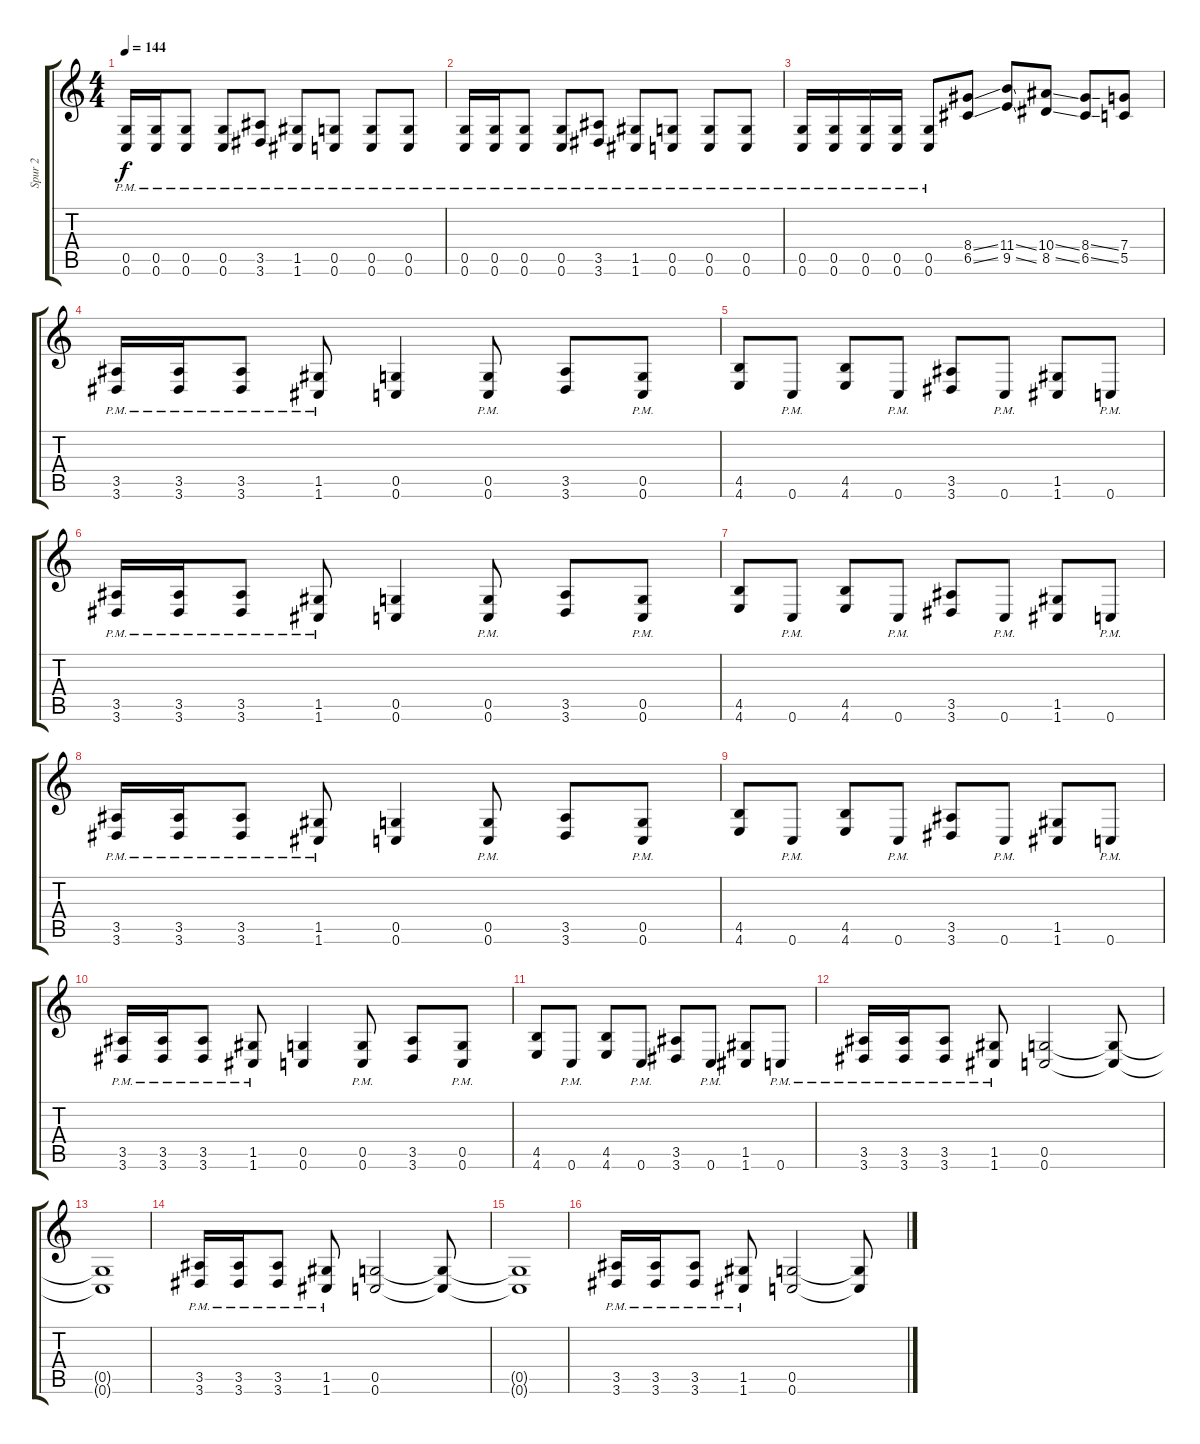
\track ("Spur 2" "Spur 2") {instrument distortionguitar}
\staff {score tabs}
\tuning (D4 A3 F3 C3 G2 C2) {hide}
\ts (4 4)
\tempo 144
\clef g2
\ks c
(0.5{pm} 0.6{pm}).16{dy f} (0.5{pm} 0.6{pm}).16 (0.5{pm} 0.6{pm}).8 (0.5{pm} 0.6{pm}).8 (3.5{pm} 3.6{pm}).8 (1.5{pm} 1.6{pm}).8 (0.5{pm} 0.6{pm}).8 (0.5{pm} 0.6{pm}).8 (0.5{pm} 0.6{pm}).8 |
(0.5{pm} 0.6{pm}).16 (0.5{pm} 0.6{pm}).16 (0.5{pm} 0.6{pm}).8 (0.5{pm} 0.6{pm}).8 (3.5{pm} 3.6{pm}).8 (1.5{pm} 1.6{pm}).8 (0.5{pm} 0.6{pm}).8 (0.5{pm} 0.6{pm}).8 (0.5{pm} 0.6{pm}).8 |
(0.5{pm} 0.6{pm}).16 (0.5{pm} 0.6{pm}).16 (0.5{pm} 0.6{pm}).16 (0.5{pm} 0.6{pm}).16 (0.5{pm} 0.6{pm}).8 (8.4{ss} 6.5{ss}).8 (11.4{ss} 9.5{ss}).8 (10.4{ss} 8.5{ss}).8 (8.4{ss} 6.5{ss}).8 (7.4 5.5).8 |
(3.5{pm} 3.6{pm}).16 (3.5{pm} 3.6{pm}).16 (3.5{pm} 3.6{pm}).8 (1.5{pm} 1.6{pm}).8 (0.5 0.6).4 (0.5{pm} 0.6{pm}).8 (3.5 3.6).8 (0.5{pm} 0.6{pm}).8 |
(4.5 4.6).8 0.6{pm}.8 (4.5 4.6).8 0.6{pm}.8 (3.5 3.6).8 0.6{pm}.8 (1.5 1.6).8 0.6{pm}.8 |
(3.5{pm} 3.6{pm}).16 (3.5{pm} 3.6{pm}).16 (3.5{pm} 3.6{pm}).8 (1.5{pm} 1.6{pm}).8 (0.5 0.6).4 (0.5{pm} 0.6{pm}).8 (3.5 3.6).8 (0.5{pm} 0.6{pm}).8 |
(4.5 4.6).8 0.6{pm}.8 (4.5 4.6).8 0.6{pm}.8 (3.5 3.6).8 0.6{pm}.8 (1.5 1.6).8 0.6{pm}.8 |
(3.5{pm} 3.6{pm}).16 (3.5{pm} 3.6{pm}).16 (3.5{pm} 3.6{pm}).8 (1.5{pm} 1.6{pm}).8 (0.5 0.6).4 (0.5{pm} 0.6{pm}).8 (3.5 3.6).8 (0.5{pm} 0.6{pm}).8 |
(4.5 4.6).8 0.6{pm}.8 (4.5 4.6).8 0.6{pm}.8 (3.5 3.6).8 0.6{pm}.8 (1.5 1.6).8 0.6{pm}.8 |
(3.5{pm} 3.6{pm}).16 (3.5{pm} 3.6{pm}).16 (3.5{pm} 3.6{pm}).8 (1.5{pm} 1.6{pm}).8 (0.5 0.6).4 (0.5{pm} 0.6{pm}).8 (3.5 3.6).8 (0.5{pm} 0.6{pm}).8 |
(4.5 4.6).8 0.6{pm}.8 (4.5 4.6).8 0.6{pm}.8 (3.5 3.6).8 0.6{pm}.8 (1.5 1.6).8 0.6{pm}.8 |
(3.5{pm} 3.6{pm}).16 (3.5{pm} 3.6{pm}).16 (3.5{pm} 3.6{pm}).8 (1.5{pm} 1.6{pm}).8 (0.5 0.6).2 (0.5{t} 0.6{t}).8 |
(0.5{t} 0.6{t}).1 |
(3.5{pm} 3.6{pm}).16 (3.5{pm} 3.6{pm}).16 (3.5{pm} 3.6{pm}).8 (1.5{pm} 1.6{pm}).8 (0.5 0.6).2 (0.5{t} 0.6{t}).8 |
(0.5{t} 0.6{t}).1 |
(3.5{pm} 3.6{pm}).16 (3.5{pm} 3.6{pm}).16 (3.5{pm} 3.6{pm}).8 (1.5{pm} 1.6{pm}).8 (0.5 0.6).2 (0.5{t} 0.6{t}).8
